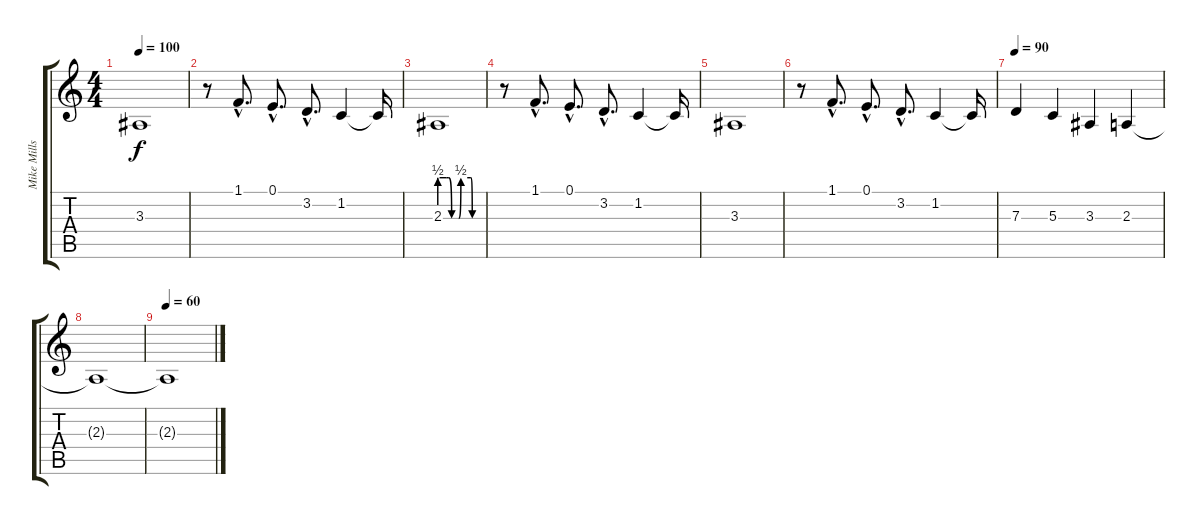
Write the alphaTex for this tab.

\track ("Mike Mills (Backing Vocals)" "Mike Mills") {instrument lead6voice}
\staff {score tabs}
\tuning (E4 B3 G3 D3 A2 E2) {hide}
\ts (4 4)
\tempo 100
\clef g2
\ks c
3.3.1{dy f} |
r.8 1.1{hac}.8{d} 0.1{hac}.8{d} 3.2{hac}.8{d} 1.2.4 1.2{t}.16 |
2.3{be (custom 0 2 10 2 13 2 17 0 27 0 30 2 44 2 46 0 50 0 60 0)}.1 |
r.8 1.1{hac}.8{d} 0.1{hac}.8{d} 3.2{hac}.8{d} 1.2.4 1.2{t}.16 |
3.3.1 |
r.8 1.1{hac}.8{d} 0.1{hac}.8{d} 3.2{hac}.8{d} 1.2.4 1.2{t}.16 |
\tempo 90
7.3.4 5.3.4 3.3.4 2.3.4 |
2.3{t}.1 |
\tempo 60
2.3{t}.1
